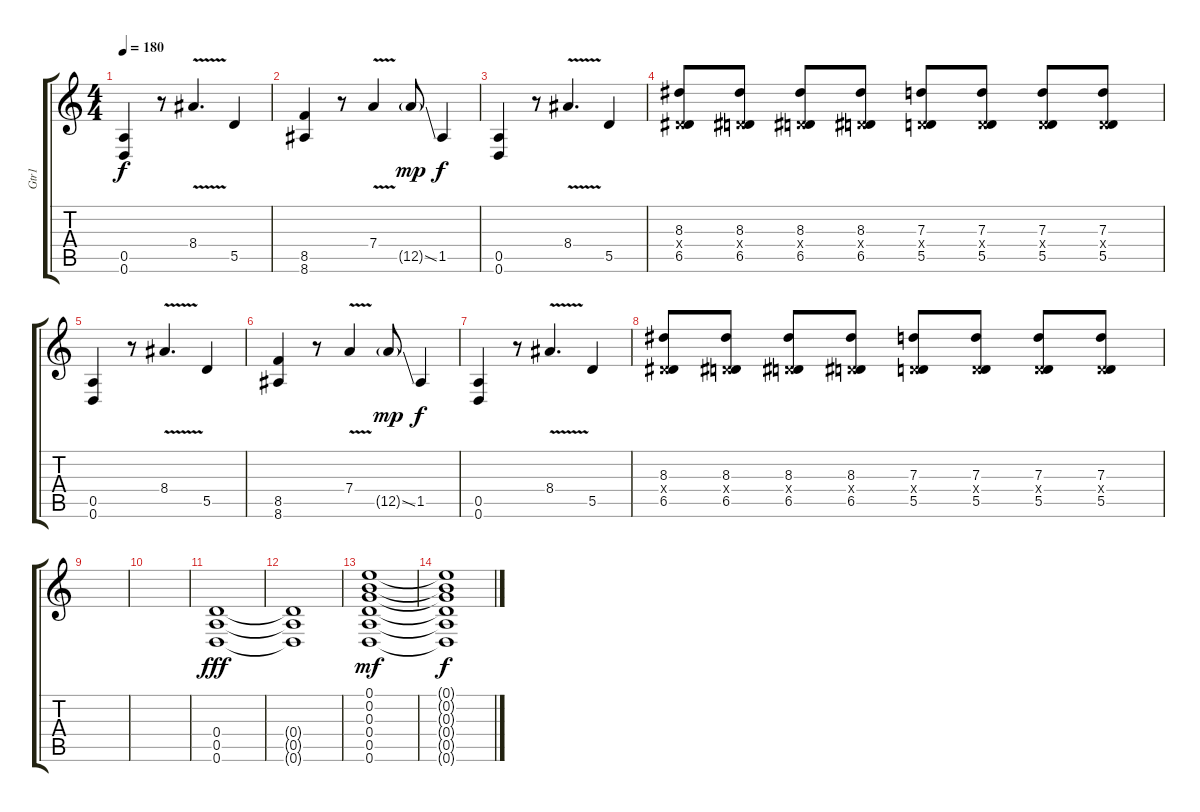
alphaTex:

\track ("Gtr1" "Gtr1") {instrument distortionguitar}
\staff {score tabs}
\tuning (E4 B3 G3 D3 A2 D2) {hide}
\ts (4 4)
\tempo 180
\clef g2
\ks c
(0.5 0.6).4{dy f} r.8 8.4{v}.4{d} 5.5.4 |
(8.5 8.6).4 r.8 7.4{v}.4 12.5{ss g}.8{dy mp} 1.5.4{dy f} |
(0.5 0.6).4 r.8 8.4{v}.4{d} 5.5.4 |
(8.3 0.4{x} 6.5).8 (8.3 0.4{x} 6.5).8 (8.3 0.4{x} 6.5).8 (8.3 0.4{x} 6.5).8 (7.3 0.4{x} 5.5).8 (7.3 0.4{x} 5.5).8 (7.3 0.4{x} 5.5).8 (7.3 0.4{x} 5.5).8 |
(0.5 0.6).4 r.8 8.4{v}.4{d} 5.5.4 |
(8.5 8.6).4 r.8 7.4{v}.4 12.5{ss g}.8{dy mp} 1.5.4{dy f} |
(0.5 0.6).4 r.8 8.4{v}.4{d} 5.5.4 |
(8.3 0.4{x} 6.5).8 (8.3 0.4{x} 6.5).8 (8.3 0.4{x} 6.5).8 (8.3 0.4{x} 6.5).8 (7.3 0.4{x} 5.5).8 (7.3 0.4{x} 5.5).8 (7.3 0.4{x} 5.5).8 (7.3 0.4{x} 5.5).8 |
|
|
(0.4 0.5 0.6).1{dy fff} |
(0.4{t} 0.5{t} 0.6{t}).1 |
(0.1 0.2 0.3 0.4 0.5 0.6).1{dy mf} |
(0.1{t} 0.2{t} 0.3{t} 0.4{t} 0.5{t} 0.6{t}).1{dy f}
